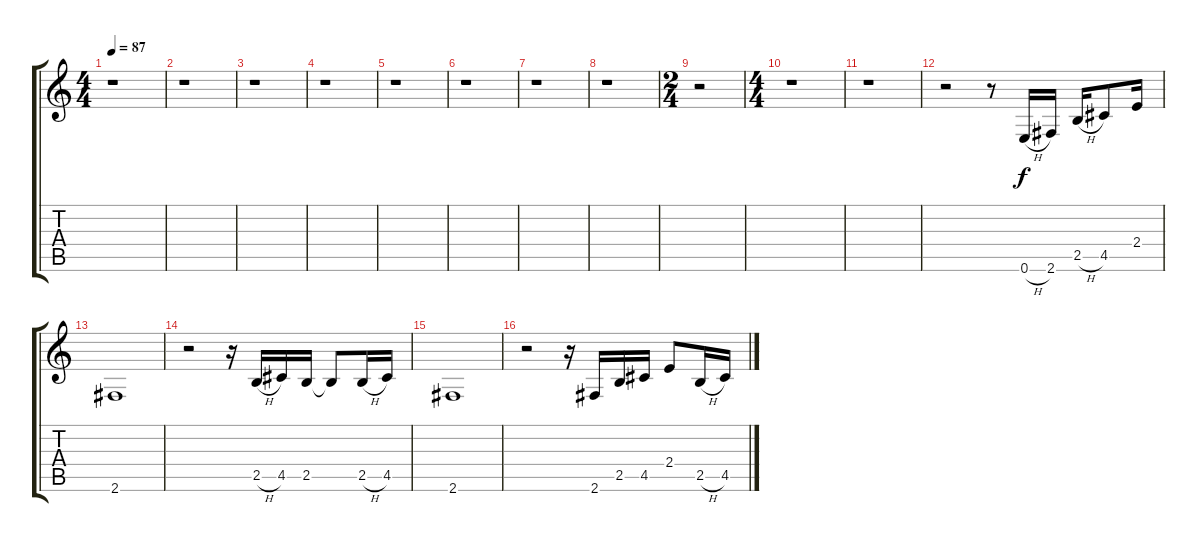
\track "" {instrument acousticguitarsteel}
\staff {score tabs}
\tuning (E4 B3 G3 D3 A2 E2) {hide}
\ts (4 4)
\tempo 87
\clef g2
\ks c
r.1{dy f} |
r.1 |
r.1 |
r.1 |
r.1 |
r.1 |
r.1 |
r.1 |
\ts (2 4)
r.2 |
\ts (4 4)
r.1 |
r.1 |
r.2 r.8 0.6{h}.16 2.6.16 2.5{h}.16 4.5.8 2.4.16 |
2.6.1 |
r.2 r.16 2.5{h}.16 4.5.16 2.5.16 2.5{t}.8 2.5{h}.16 4.5.16 |
2.6.1 |
r.2 r.16 2.6.16 2.5.16 4.5.16 2.4.8 2.5{h}.16 4.5.16
